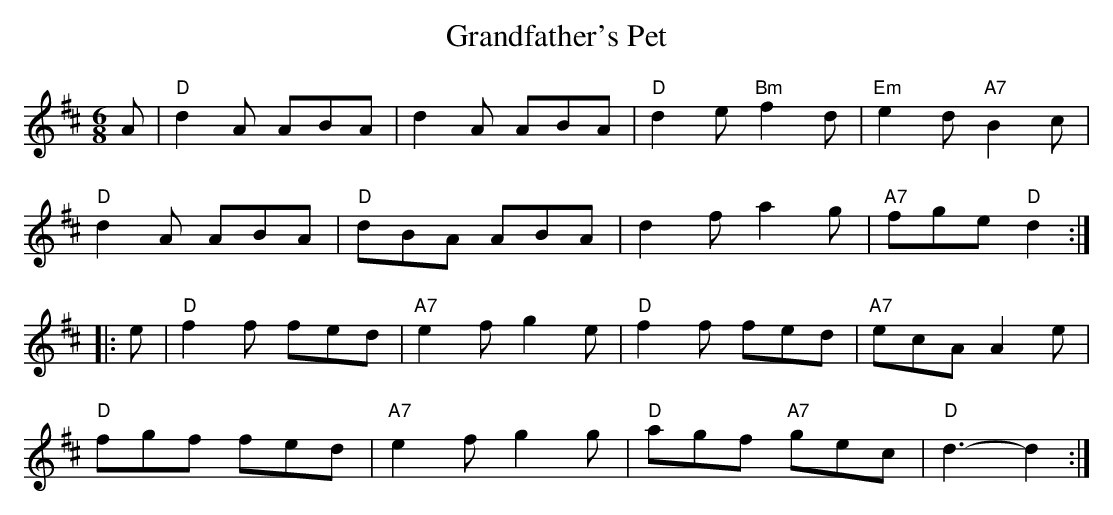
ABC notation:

X:1
T:Grandfather's Pet
M:6/8
K:D
A|"D"d2A ABA|d2A ABA|"D"d2e "Bm"f2d|"Em"e2d "A7"B2c|
"D"d2A ABA|"D"dBA ABA|d2f a2g|"A7"fge "D"d2:|
|:e|"D"f2f fed|"A7"e2f g2e|"D"f2f fed|"A7"ecA A2e|
"D"fgf fed|"A7"e2f g2g|"D"agf "A7"gec|"D"d3 -d2:|
